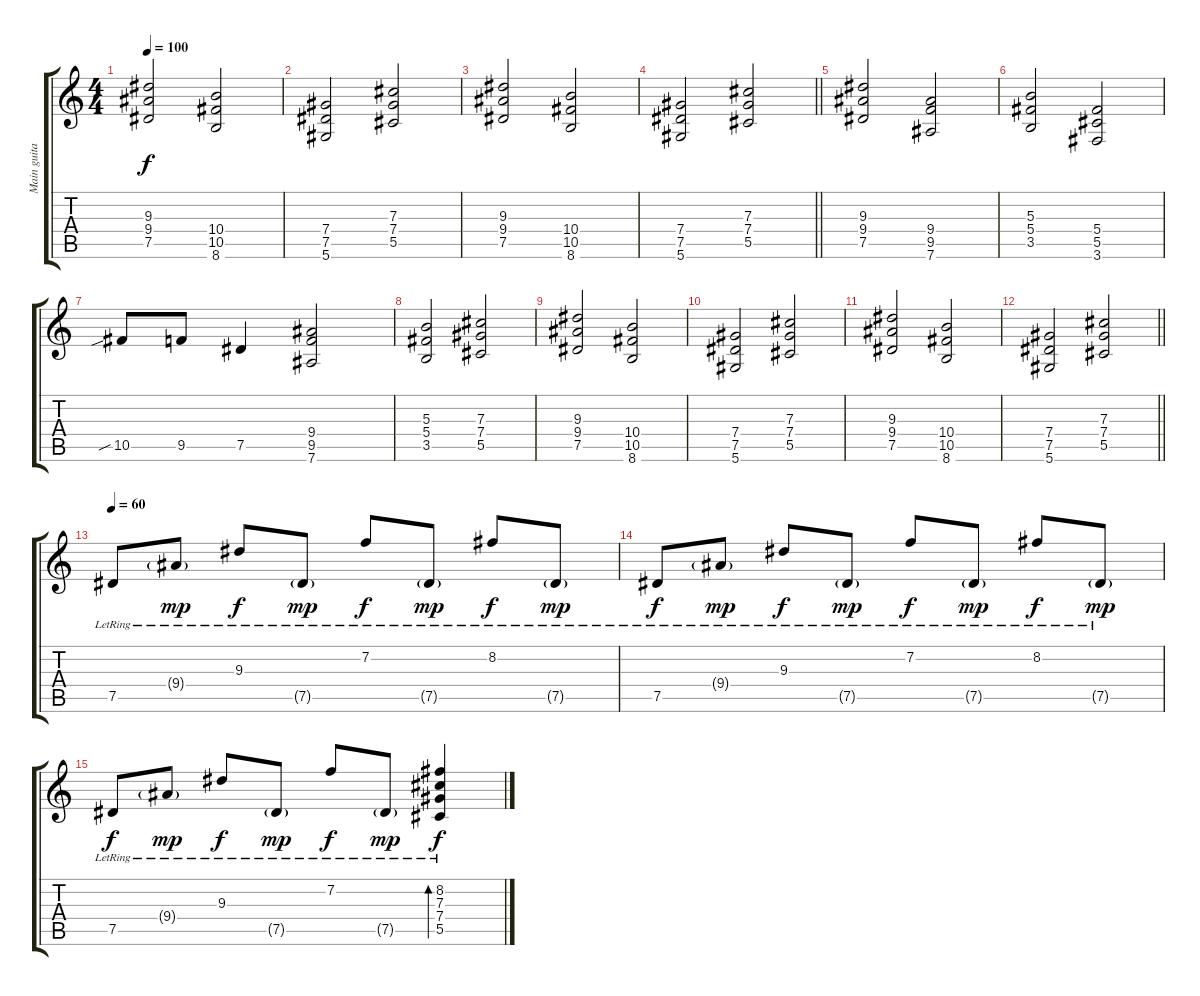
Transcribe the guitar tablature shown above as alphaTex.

\track ("Main guitar - Martin Sweet" "Main guita") {instrument electricguitarclean}
\staff {score tabs}
\tuning (Eb4 Bb3 Gb3 Db3 Ab2 Eb2) {hide}
\ts (4 4)
\tempo 100
\clef g2
\ks c
(9.3 9.4 7.5).2{dy f} (10.4 10.5 8.6).2 |
(7.4 7.5 5.6).2 (7.3 7.4 5.5).2 |
(9.3 9.4 7.5).2 (10.4 10.5 8.6).2 |
\barLineRight lightlight
(7.4 7.5 5.6).2 (7.3 7.4 5.5).2 |
(9.3 9.4 7.5).2 (9.4 9.5 7.6).2 |
(5.3 5.4 3.5).2 (5.4 5.5 3.6).2 |
10.5{sib}.8 9.5.8 7.5.4 (9.4 9.5 7.6).2 |
(5.3 5.4 3.5).2 (7.3 7.4 5.5).2 |
(9.3 9.4 7.5).2 (10.4 10.5 8.6).2 |
(7.4 7.5 5.6).2 (7.3 7.4 5.5).2 |
(9.3 9.4 7.5).2 (10.4 10.5 8.6).2 |
\barLineRight lightlight
(7.4 7.5 5.6).2 (7.3 7.4 5.5).2 |
\tempo 60
7.5{lr}.8{volume 10 instrument electricguitarclean} 9.4{g lr}.8{dy mp volume 0} 9.3{lr}.8{dy f} 7.5{g lr}.8{dy mp} 7.2{lr}.8{dy f} 7.5{g lr}.8{dy mp} 8.2{lr}.8{dy f} 7.5{g lr}.8{dy mp} |
7.5{lr}.8{dy f} 9.4{g lr}.8{dy mp} 9.3{lr}.8{dy f} 7.5{g lr}.8{dy mp} 7.2{lr}.8{dy f} 7.5{g lr}.8{dy mp} 8.2{lr}.8{dy f} 7.5{g lr}.8{dy mp} |
7.5{lr}.8{dy f} 9.4{g lr}.8{dy mp} 9.3{lr}.8{dy f} 7.5{g lr}.8{dy mp} 7.2{lr}.8{dy f} 7.5{g lr}.8{dy mp} (8.2{lr} 7.3 7.4 5.5).4{bd 60 dy f}
